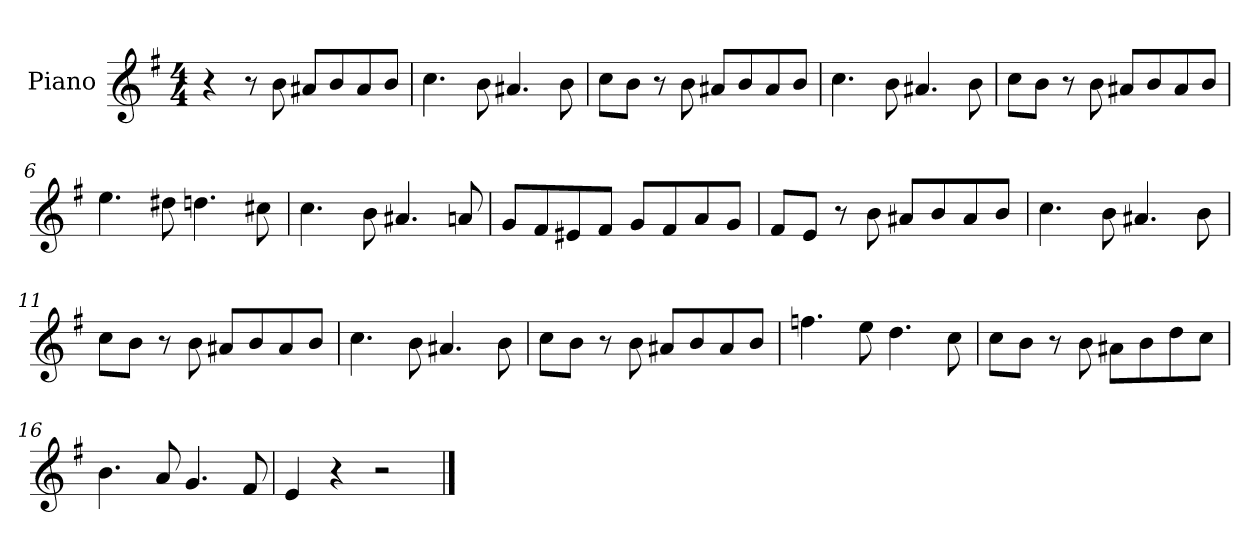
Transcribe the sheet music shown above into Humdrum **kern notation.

**kern
*part1
*staff1
*I"Piano
*I'Pno
*clefG2
*k[f#]
*e:
*M4/4
=1
4r
8r
8b\
8a#X/L
8b/
8a#/
8b/J
=2
4.cc\
8b\
4.a#X/
8b\
=3
8cc\L
8b\J
8r
8b\
8a#X/L
8b/
8a#/
8b/J
=4
4.cc\
8b\
4.a#X/
8b\
=5
8cc\L
8b\J
8r
8b\
8a#X/L
8b/
8a#/
8b/J
=6
4.ee\
8dd#X\
4.ddn\
8cc#X\
=7
4.cc\
8b\
4.a#X/
8an/
=8
8g/L
8f#/
8e#X/
8f#/J
8g/L
8f#/
8a/
8g/J
=9
8f#/L
8e/J
8r
8b\
8a#X/L
8b/
8a#/
8b/J
=10
4.cc\
8b\
4.a#X/
8b\
=11
8cc\L
8b\J
8r
8b\
8a#X/L
8b/
8a#/
8b/J
=12
4.cc\
8b\
4.a#X/
8b\
=13
8cc\L
8b\J
8r
8b\
8a#X/L
8b/
8a#/
8b/J
=14
4.ffn\
8ee\
4.dd\
8cc\
=15
8cc\L
8b\J
8r
8b\
8a#X\L
8b\
8dd\
8cc\J
=16
4.b\
8a/
4.g/
8f#/
=17
4e/
4r
2r
==
*-
